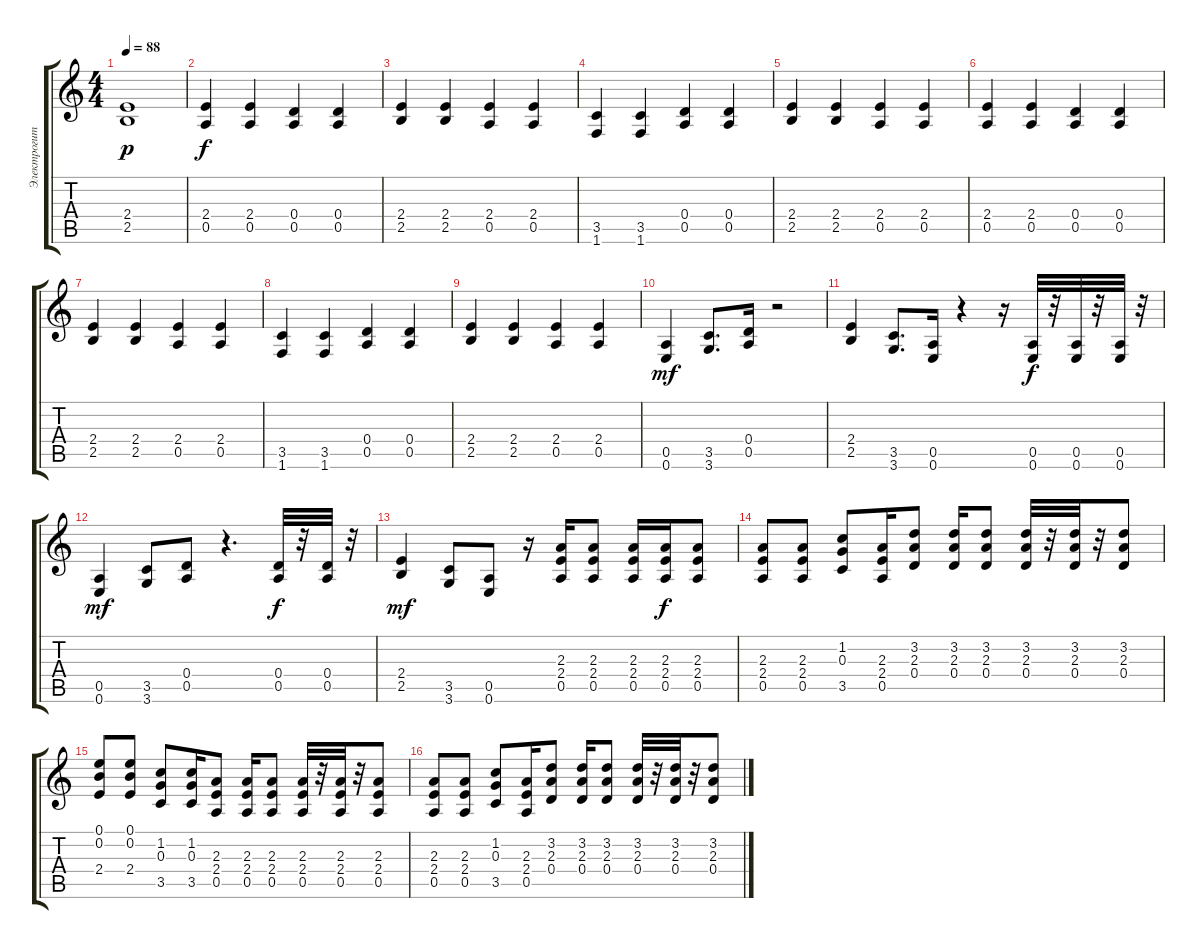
\track ("Электрогитара" "Электрогит") {instrument distortionguitar}
\staff {score tabs}
\tuning (E4 B3 G3 D3 A2 E2) {hide}
\ts (4 4)
\tempo 88
\clef g2
\ks c
(2.4 2.5).1{dy p} |
(2.4 0.5).4{dy f} (2.4 0.5).4 (0.4 0.5).4 (0.4 0.5).4 |
(2.4 2.5).4 (2.4 2.5).4 (2.4 0.5).4 (2.4 0.5).4 |
(3.5 1.6).4 (3.5 1.6).4 (0.4 0.5).4 (0.4 0.5).4 |
(2.4 2.5).4 (2.4 2.5).4 (2.4 0.5).4 (2.4 0.5).4 |
(2.4 0.5).4 (2.4 0.5).4 (0.4 0.5).4 (0.4 0.5).4 |
(2.4 2.5).4 (2.4 2.5).4 (2.4 0.5).4 (2.4 0.5).4 |
(3.5 1.6).4 (3.5 1.6).4 (0.4 0.5).4 (0.4 0.5).4 |
(2.4 2.5).4 (2.4 2.5).4 (2.4 0.5).4 (2.4 0.5).4 |
(0.5 0.6).4{dy mf} (3.5 3.6).8{d} (0.4 0.5).16 r.2 |
(2.4 2.5).4 (3.5 3.6).8{d} (0.5 0.6).16 r.4 r.16 (0.5 0.6).32{dy f} r.32 (0.5 0.6).32 r.32 (0.5 0.6).32 r.32 |
(0.5 0.6).4{dy mf} (3.5 3.6).8 (0.4 0.5).8 r.4{d} (0.4 0.5).32{dy f} r.32 (0.4 0.5).32 r.32 |
(2.4 2.5).4{dy mf} (3.5 3.6).8 (0.5 0.6).8 r.16 (2.3 2.4 0.5).16 (2.3 2.4 0.5).8 (2.3 2.4 0.5).16 (2.3 2.4 0.5).16{dy f} (2.3 2.4 0.5).8 |
(2.3 2.4 0.5).8 (2.3 2.4 0.5).8 (1.2 0.3 3.5).8 (2.3 2.4 0.5).16 (3.2 2.3 0.4).8 (3.2 2.3 0.4).16 (3.2 2.3 0.4).8 (3.2 2.3 0.4).32 r.32 (3.2 2.3 0.4).32 r.32 (3.2 2.3 0.4).8 |
(0.1 0.2 2.4).8 (0.1 0.2 2.4).8 (1.2 0.3 3.5).8 (1.2 0.3 3.5).16 (2.3 2.4 0.5).8 (2.3 2.4 0.5).16 (2.3 2.4 0.5).8 (2.3 2.4 0.5).32 r.32 (2.3 2.4 0.5).32 r.32 (2.3 2.4 0.5).8 |
(2.3 2.4 0.5).8 (2.3 2.4 0.5).8 (1.2 0.3 3.5).8 (2.3 2.4 0.5).16 (3.2 2.3 0.4).8 (3.2 2.3 0.4).16 (3.2 2.3 0.4).8 (3.2 2.3 0.4).32 r.32 (3.2 2.3 0.4).32 r.32 (3.2 2.3 0.4).8
